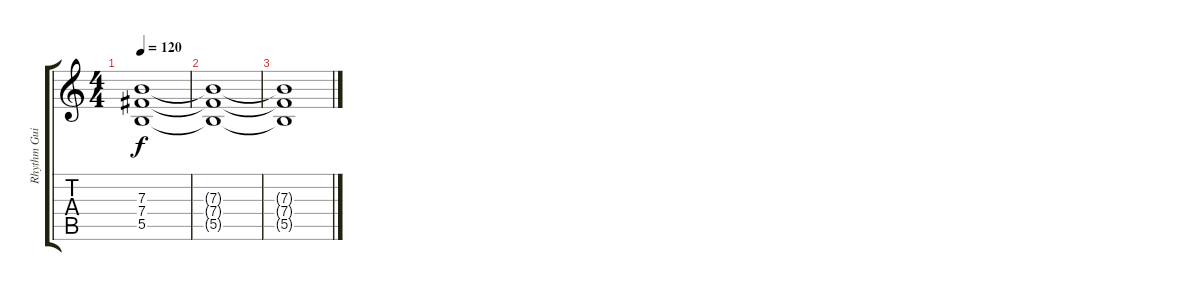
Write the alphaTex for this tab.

\track ("Rhythm Guitar" "Rhythm Gui") {instrument distortionguitar}
\staff {score tabs}
\tuning (Db4 Ab3 E3 B2 Gb2 Db2) {hide}
\ts (4 4)
\tempo 120
\clef g2
\ks c
(7.3{t} 7.4{t} 5.5{t}).1{dy f} |
(7.3{t} 7.4{t} 5.5{t}).1 |
(7.3{t} 7.4{t} 5.5{t}).1
